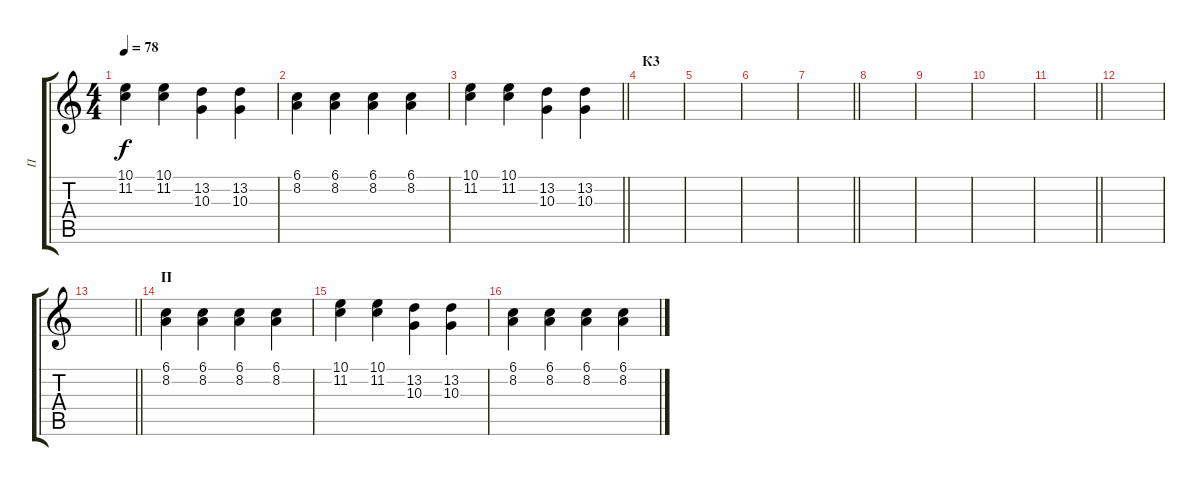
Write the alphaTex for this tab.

\track ("П" "П") {instrument electricgrandpiano}
\staff {score tabs}
\tuning (Gb4 Db4 A3 E3 B2 Gb2) {hide}
\ts (4 4)
\tempo 78
\clef g2
\ks c
(10.1 11.2).4{dy f} (10.1 11.2).4 (13.2 10.3).4 (13.2 10.3).4 |
(6.1 8.2).4 (6.1 8.2).4 (6.1 8.2).4 (6.1 8.2).4 |
\barLineRight lightlight
(10.1 11.2).4 (10.1 11.2).4 (13.2 10.3).4 (13.2 10.3).4 |
\section ("" "К3")
|
|
|
\barLineRight lightlight
|
|
|
|
\barLineRight lightlight
|
|
\barLineRight lightlight
|
\section ("" "П")
(6.1 8.2).4{volume 6} (6.1 8.2).4 (6.1 8.2).4 (6.1 8.2).4 |
(10.1 11.2).4 (10.1 11.2).4 (13.2 10.3).4 (13.2 10.3).4 |
(6.1 8.2).4 (6.1 8.2).4 (6.1 8.2).4 (6.1 8.2).4
